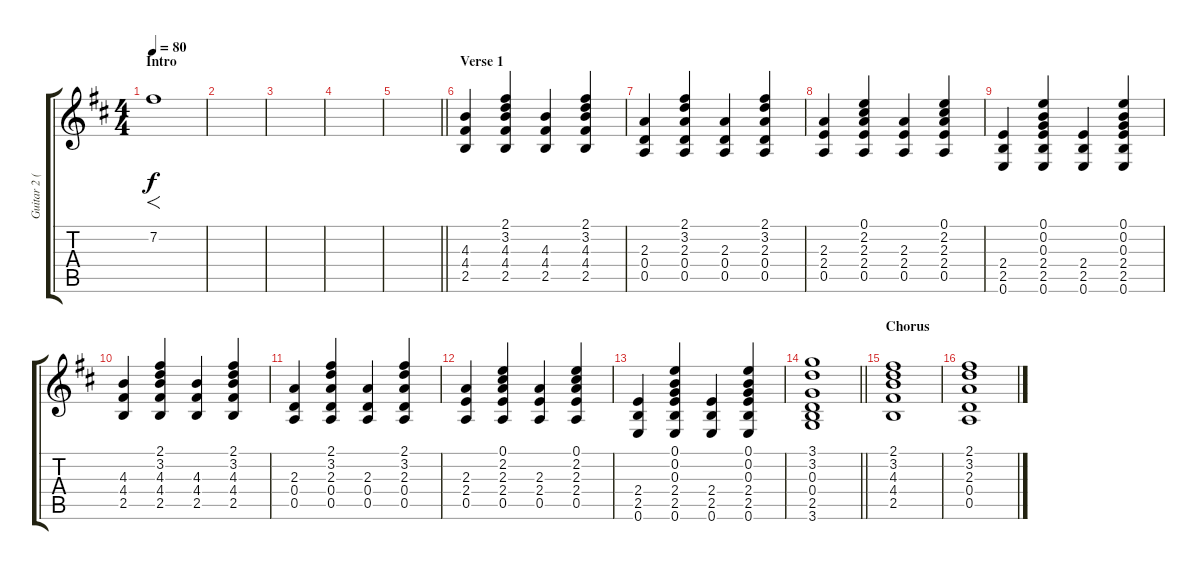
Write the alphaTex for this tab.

\track ("Guitar 2 (R. Peake)" "Guitar 2 (") {instrument overdrivenguitar}
\staff {score tabs}
\tuning (E4 B3 G3 D3 A2 E2) {hide}
\ts (4 4)
\section ("" "Intro")
\tempo 80
\clef g2
\ks d
7.2.1{f dy f instrument overdrivenguitar} |
|
|
|
\barLineRight lightlight
|
\section ("" "Verse 1")
(4.3 4.4 2.5).4{instrument electricguitarclean} (2.1 3.2 4.3 4.4 2.5).4 (4.3 4.4 2.5).4 (2.1 3.2 4.3 4.4 2.5).4 |
(2.3 0.4 0.5).4 (2.1 3.2 2.3 0.4 0.5).4 (2.3 0.4 0.5).4 (2.1 3.2 2.3 0.4 0.5).4 |
(2.3 2.4 0.5).4 (0.1 2.2 2.3 2.4 0.5).4 (2.3 2.4 0.5).4 (0.1 2.2 2.3 2.4 0.5).4 |
(2.4 2.5 0.6).4 (0.1 0.2 0.3 2.4 2.5 0.6).4 (2.4 2.5 0.6).4 (0.1 0.2 0.3 2.4 2.5 0.6).4 |
(4.3 4.4 2.5).4 (2.1 3.2 4.3 4.4 2.5).4 (4.3 4.4 2.5).4 (2.1 3.2 4.3 4.4 2.5).4 |
(2.3 0.4 0.5).4 (2.1 3.2 2.3 0.4 0.5).4 (2.3 0.4 0.5).4 (2.1 3.2 2.3 0.4 0.5).4 |
(2.3 2.4 0.5).4 (0.1 2.2 2.3 2.4 0.5).4 (2.3 2.4 0.5).4 (0.1 2.2 2.3 2.4 0.5).4 |
(2.4 2.5 0.6).4 (0.1 0.2 0.3 2.4 2.5 0.6).4 (2.4 2.5 0.6).4 (0.1 0.2 0.3 2.4 2.5 0.6).4 |
\barLineRight lightlight
(3.1 3.2 0.3 0.4 2.5 3.6).1 |
\section ("" "Chorus")
(2.1 3.2 4.3 4.4 2.5).1{instrument overdrivenguitar} |
(2.1 3.2 2.3 0.4 0.5).1
